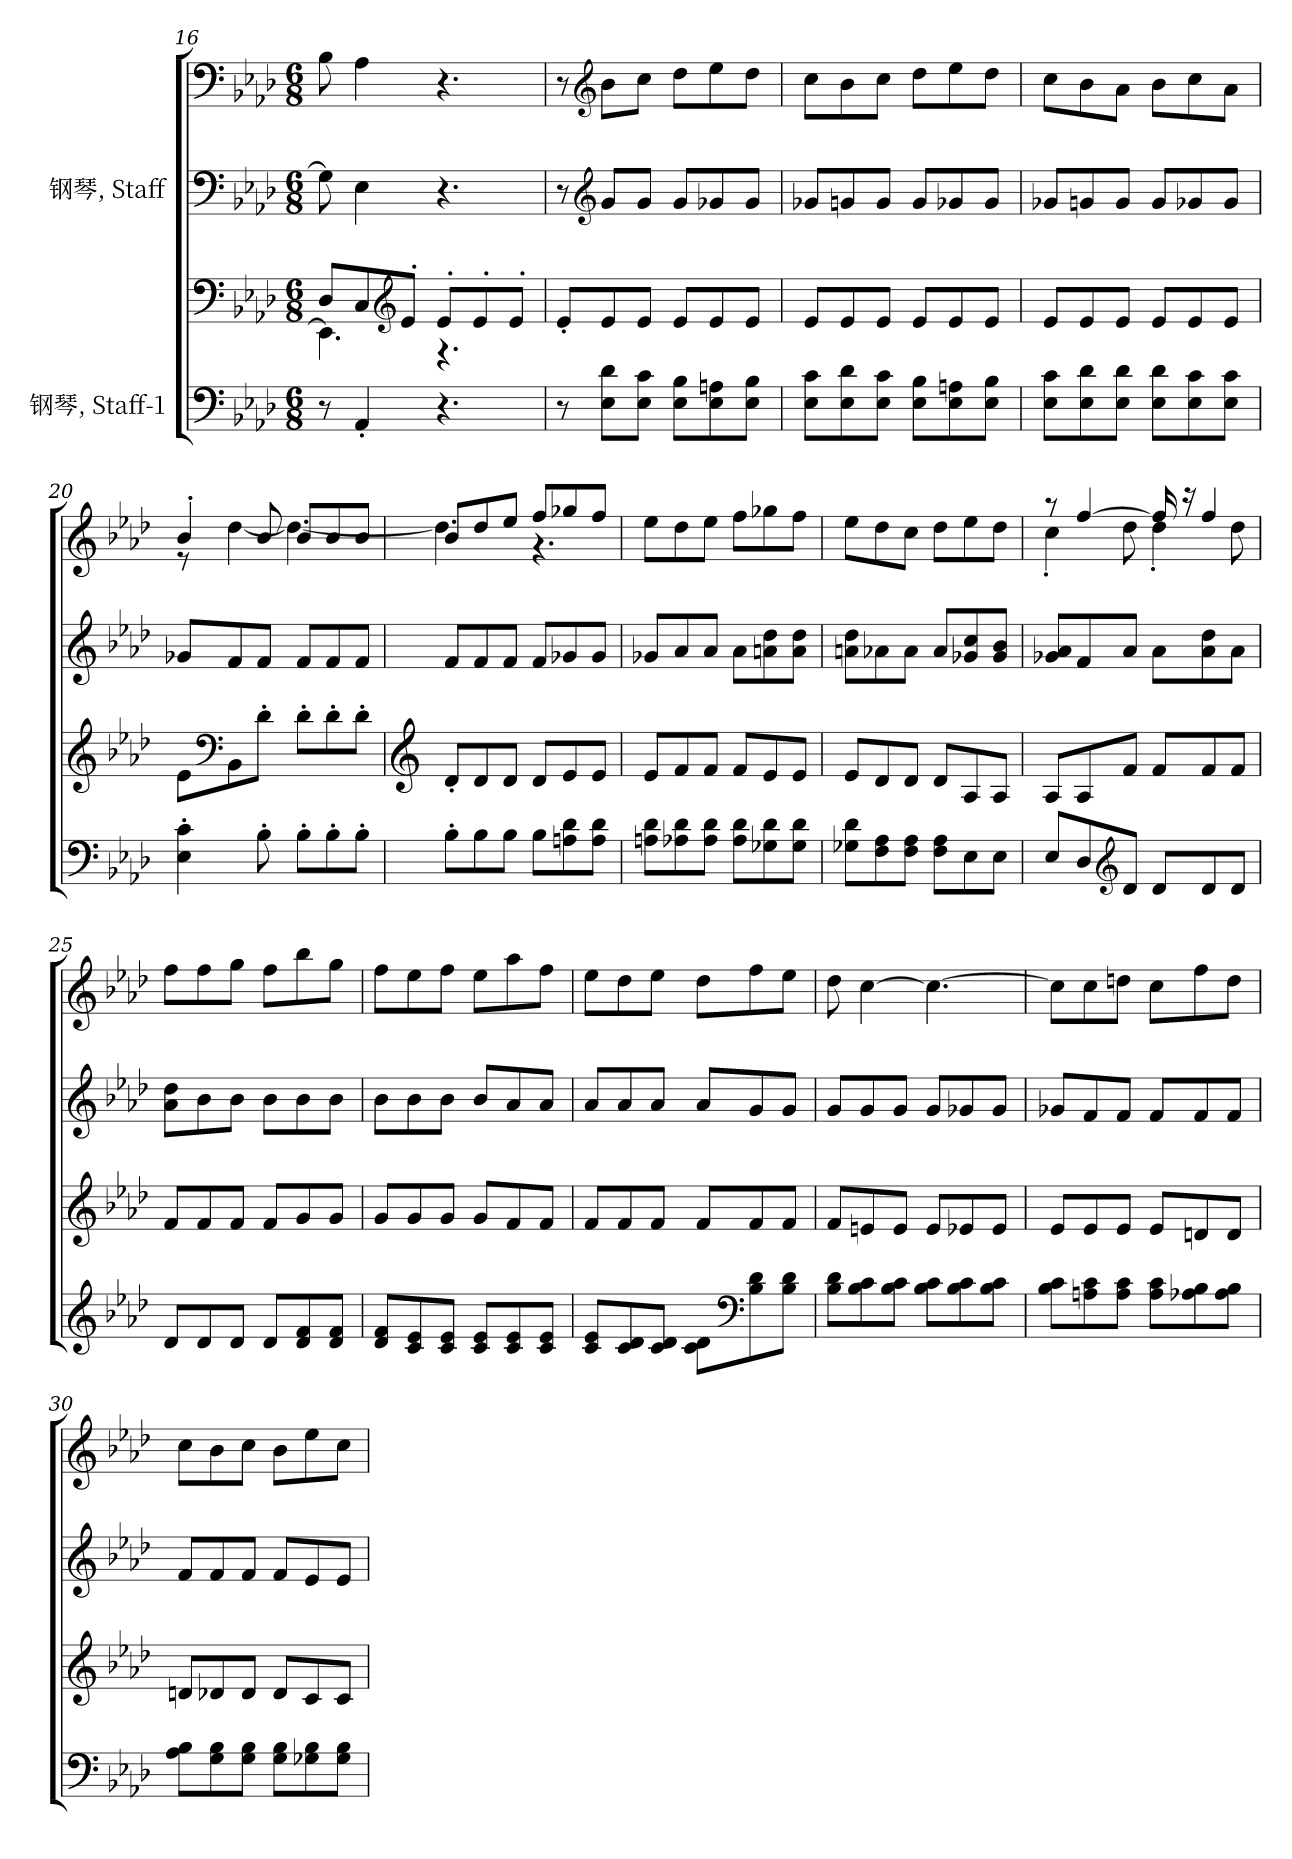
**kern	**kern	**kern	**kern
*part2	*part2	*part1	*part1
*staff4	*staff3	*staff2	*staff1
*I"钢琴, Staff-1	*	*I"钢琴, Staff	*
*clefF4	*clefF4	*clefF4	*clefF4
*k[b-e-a-d-]	*k[b-e-a-d-]	*k[b-e-a-d-]	*k[b-e-a-d-]
*M6/8	*M6/8	*M6/8	*M6/8
=16	=16	=16	=16
*	*^	*	*
8r	8D-/L	4.EE-\]	8G\]	8B-\
4AA-'/	8C/	.	4E-\	4A-\
*	*clefG2	*	*	*
.	8e-'/J	.	.	.
4.r	8e-'/L	4.r	4.r	4.r
.	8e-'/	.	.	.
.	8e-'/J	.	.	.
*	*v	*v	*	*
!!LO:LB:g=z
=17	=17	=17	=17
8r	8e-'/L	8r	8r
*	*	*clefG2	*clefG2
8E-\ 8d-\L	8e-/	8g/L	8b-\L
8E-\ 8c\J	8e-/J	8g/J	8cc\J
8E-\ 8B-\L	8e-/L	8g/L	8dd-\L
8E-\ 8An\	8e-/	8g-X/	8ee-\
8E-\ 8B-\J	8e-/J	8g-/J	8dd-\J
=18	=18	=18	=18
8E-\ 8c\L	8e-/L	8g-X/L	8cc\L
8E-\ 8d-\	8e-/	8gn/	8b-\
8E-\ 8c\J	8e-/J	8g/J	8cc\J
8E-\ 8B-\L	8e-/L	8g/L	8dd-\L
8E-\ 8An\	8e-/	8g-X/	8ee-\
8E-\ 8B-\J	8e-/J	8g-/J	8dd-\J
=19	=19	=19	=19
8E-\ 8c\L	8e-/L	8g-X/L	8cc\L
8E-\ 8d-\	8e-/	8gn/	8b-\
8E-\ 8d-\J	8e-/J	8g/J	8a-\J
8E-\ 8d-\L	8e-/L	8g/L	8b-\L
8E-\ 8c\	8e-/	8g-X/	8cc\
8E-\ 8c\J	8e-/J	8g-/J	8a-\J
=20	=20	=20	=20
*	*	*	*^
4E-\' 4c\'	8e-\L	8g-X/L	4b-'/	8r
*	*clefF4	*	*	*
.	8BB-\	8f/	.	[4dd-\
8B-'\	8d-'\J	8f/J	8b-/	.
8B-'\L	8d-'\L	8f/L	8b-/L	4.dd-\_
8B-'\	8d-'\	8f/	8b-/	.
8B-'\J	8d-'\J	8f/J	8b-/J	.
!!LO:PB:g=z	!!
=21	=21	=21	=21	=21
*	*clefG2	*	*	*
8B-'\L	8d-'/L	8f/L	8b-/L	4.dd-\]
8B-\	8d-/	8f/	8dd-/	.
8B-\J	8d-/J	8f/J	8ee-/J	.
8B-\L	8d-/L	8f/L	8ff/L	4.r
8An\ 8d-\	8e-/	8g-X/	8gg-X/	.
8A\ 8d-\J	8e-/J	8g-/J	8ff/J	.
*	*	*	*v	*v
=22	=22	=22	=22
8An\ 8d-\L	8e-/L	8g-X/L	8ee-\L
8A-X\ 8d-\	8f/	8a-/	8dd-\
8A-\ 8d-\J	8f/J	8a-/J	8ee-\J
8A-\ 8d-\L	8f/L	8a-\L	8ff\L
8G-X\ 8d-\	8e-/	8an\ 8dd-\	8gg-X\
8G-\ 8d-\J	8e-/J	8a\ 8dd-\J	8ff\J
=23	=23	=23	=23
8G-X\ 8d-\L	8e-/L	8an\ 8dd-\L	8ee-\L
8F\ 8A-\	8d-/	8a-X\	8dd-\
8F\ 8A-\J	8d-/J	8a-\J	8cc\J
8F\ 8A-\L	8d-/L	8a-/L	8dd-\L
8E-\	8A-/	8g-X/ 8cc/	8ee-\
8E-\J	8A-/J	8g-/ 8b-/J	8dd-\J
=24	=24	=24	=24
*	*	*	*^
8E-/L	8A-/L	8g-X/ 8a-/L	8r	4cc'\
8D-/	8A-/	8f/	[4ff/	.
*clefG2	*	*	*	*
8d-/J	8f/J	8a-/J	.	8dd-\
8d-/L	8f/L	8a-\L	16ff/]	4dd-'\
.	.	.	16r	.
8d-/	8f/	8a-\ 8dd-\	4ff/	.
8d-/J	8f/J	8a-\J	.	8dd-\
*	*	*	*v	*v
!!LO:LB:g=z
=25	=25	=25	=25
8d-/L	8f/L	8a-\ 8dd-\L	8ff\L
8d-/	8f/	8b-\	8ff\
8d-/J	8f/J	8b-\J	8gg\J
8d-/L	8f/L	8b-\L	8ff\L
8d-/ 8f/	8g/	8b-\	8bb-\
8d-/ 8f/J	8g/J	8b-\J	8gg\J
=26	=26	=26	=26
8d-/ 8f/L	8g/L	8b-\L	8ff\L
8c/ 8e-/	8g/	8b-\	8ee-\
8c/ 8e-/J	8g/J	8b-\J	8ff\J
8c/ 8e-/L	8g/L	8b-/L	8ee-\L
8c/ 8e-/	8f/	8a-/	8aa-\
8c/ 8e-/J	8f/J	8a-/J	8ff\J
=27	=27	=27	=27
8c/ 8e-/L	8f/L	8a-/L	8ee-\L
8c/ 8d-/	8f/	8a-/	8dd-\
8c/ 8d-/J	8f/J	8a-/J	8ee-\J
8c\ 8d-\L	8f/L	8a-/L	8dd-\L
*clefF4	*	*	*
8B-\ 8d-\	8f/	8g/	8ff\
8B-\ 8d-\J	8f/J	8g/J	8ee-\J
=28	=28	=28	=28
8B-\ 8d-\L	8f/L	8g/L	8dd-\
8B-\ 8c\	8en/	8g/	[4cc\
8B-\ 8c\J	8e/J	8g/J	.
8B-\ 8c\L	8e/L	8g/L	4.cc\_
8B-\ 8c\	8e-X/	8g-X/	.
8B-\ 8c\J	8e-/J	8g-/J	.
!!LO:LB:g=z
=29	=29	=29	=29
8B-\ 8c\L	8e-/L	8g-X/L	8cc\L]
8An\ 8c\	8e-/	8f/	8cc\
8A\ 8c\J	8e-/J	8f/J	8ddn\J
8A\ 8c\L	8e-/L	8f/L	8cc\L
8A-X\ 8B-\	8dn/	8f/	8ff\
8A-\ 8B-\J	8d/J	8f/J	8dd\J
=30	=30	=30	=30
8A-\ 8B-\L	8dn/L	8f/L	8cc\L
8G\ 8B-\	8d-X/	8f/	8b-\
8G\ 8B-\J	8d-/J	8f/J	8cc\J
8G\ 8B-\L	8d-/L	8f/L	8b-\L
8G-X\ 8B-\	8c/	8e-/	8ee-\
8G-\ 8B-\J	8c/J	8e-/J	8cc\J
=	=	=	=
*-	*-	*-	*-
